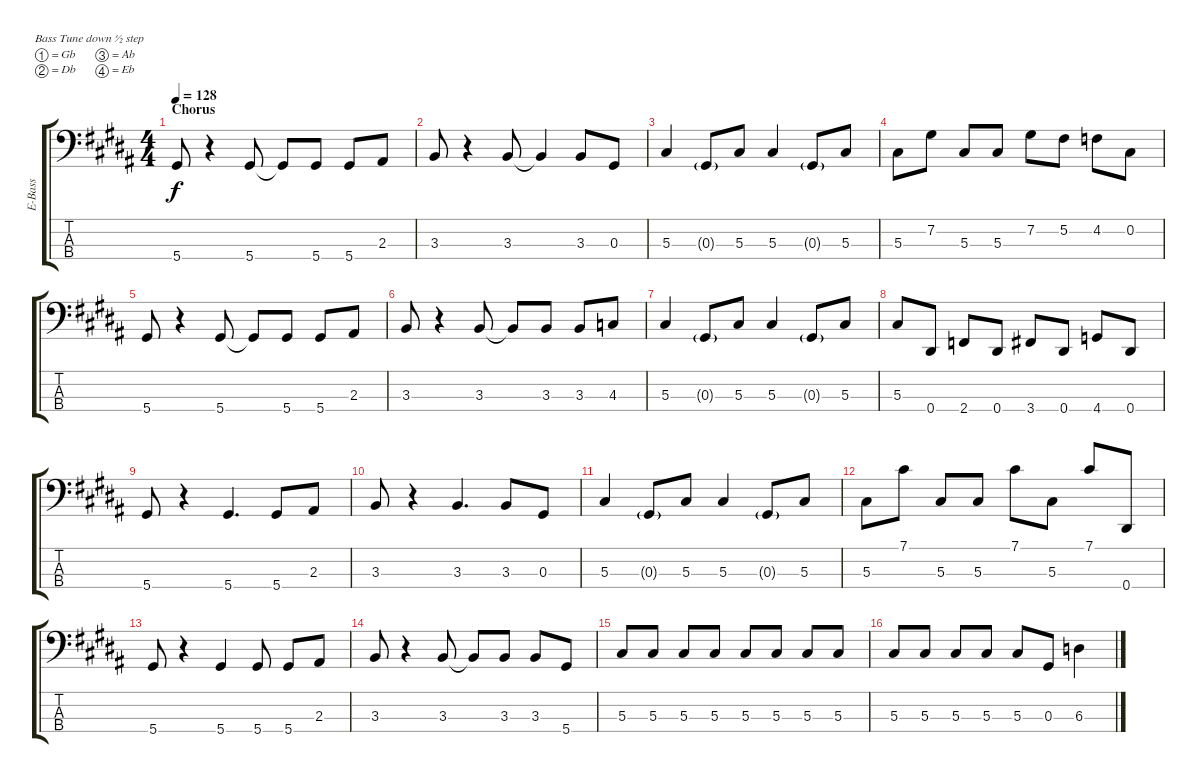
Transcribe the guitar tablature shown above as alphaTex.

\bracketExtendMode groupsimilarinstruments
\otherSystemsTrackNameOrientation horizontal
\track ("Bass (Duff)" "E-Bass") {defaultSystemsLayout 4 instrument electricbasspick}
\staff {score tabs}
\tuning (Gb2 Db2 Ab1 Eb1)
\ts (4 4)
\section ("" "Chorus")
\tempo 128
\clef f4
\ks b
5.4{acc forcenatural}.8{dy f} r.4 5.4{acc forcenatural}.8 5.4{t acc forcenatural}.8 5.4{acc forcenatural}.8 5.4{acc forcenatural}.8 2.3{acc forcenatural}.8 |
3.3{acc forcenatural}.8 r.4 3.3{acc forcenatural}.8 3.3{t acc forcenatural}.4 3.3{acc forcenatural}.8 0.3{acc forcenatural}.8 |
5.3{acc forcenatural}.4 0.3{g acc forcenatural}.8 5.3{acc forcenatural}.8 5.3{acc forcenatural}.4 0.3{g acc forcenatural}.8 5.3{acc forcenatural}.8 |
5.3{acc forcenatural}.8 7.2{acc forcenatural}.8 5.3{acc forcenatural}.8 5.3{acc forcenatural}.8 7.2{acc forcenatural}.8 5.2{acc forcenatural}.8 4.2{acc b}.8 0.2{acc forcenatural}.8 |
5.4{acc forcenatural}.8 r.4 5.4{acc forcenatural}.8 5.4{t acc forcenatural}.8 5.4{acc forcenatural}.8 5.4{acc forcenatural}.8 2.3{acc forcenatural}.8 |
3.3{acc forcenatural}.8 r.4 3.3{acc forcenatural}.8 3.3{t acc forcenatural}.8 3.3{acc forcenatural}.8 3.3{acc forcenatural}.8 4.3{acc b}.8 |
5.3{acc forcenatural}.4 0.3{g acc forcenatural}.8 5.3{acc forcenatural}.8 5.3{acc forcenatural}.4 0.3{g acc forcenatural}.8 5.3{acc forcenatural}.8 |
5.3{acc forcenatural}.8 0.4{acc forcenatural}.8 2.4{acc b}.8 0.4{acc forcenatural}.8 3.4{acc forcenatural}.8 0.4{acc forcenatural}.8 4.4{acc b}.8 0.4{acc forcenatural}.8 |
5.4{acc forcenatural}.8 r.4 5.4{acc forcenatural}.4{d} 5.4{acc forcenatural}.8 2.3{acc forcenatural}.8 |
3.3{acc forcenatural}.8 r.4 3.3{acc forcenatural}.4{d} 3.3{acc forcenatural}.8 0.3{acc forcenatural}.8 |
5.3{acc forcenatural}.4 0.3{g acc forcenatural}.8 5.3{acc forcenatural}.8 5.3{acc forcenatural}.4 0.3{g acc forcenatural}.8 5.3{acc forcenatural}.8 |
5.3{acc forcenatural}.8 7.1{acc forcenatural}.8 5.3{acc forcenatural}.8 5.3{acc forcenatural}.8 7.1{acc forcenatural}.8 5.3{acc forcenatural}.8 7.1{acc forcenatural}.8 0.4{acc forcenatural}.8 |
5.4{acc forcenatural}.8 r.4 5.4{acc forcenatural}.4 5.4{acc forcenatural}.8 5.4{acc forcenatural}.8 2.3{acc forcenatural}.8 |
3.3{acc forcenatural}.8 r.4 3.3{acc forcenatural}.8 3.3{t acc forcenatural}.8 3.3{acc forcenatural}.8 3.3{acc forcenatural}.8 5.4{acc forcenatural}.8 |
5.3{acc forcenatural}.8 5.3{acc forcenatural}.8 5.3{acc forcenatural}.8 5.3{acc forcenatural}.8 5.3{acc forcenatural}.8 5.3{acc forcenatural}.8 5.3{acc forcenatural}.8 5.3{acc forcenatural}.8 |
5.3{acc forcenatural}.8 5.3{acc forcenatural}.8 5.3{acc forcenatural}.8 5.3{acc forcenatural}.8 5.3{acc forcenatural}.8 0.3{acc forcenatural}.8 6.3{acc b}.4
